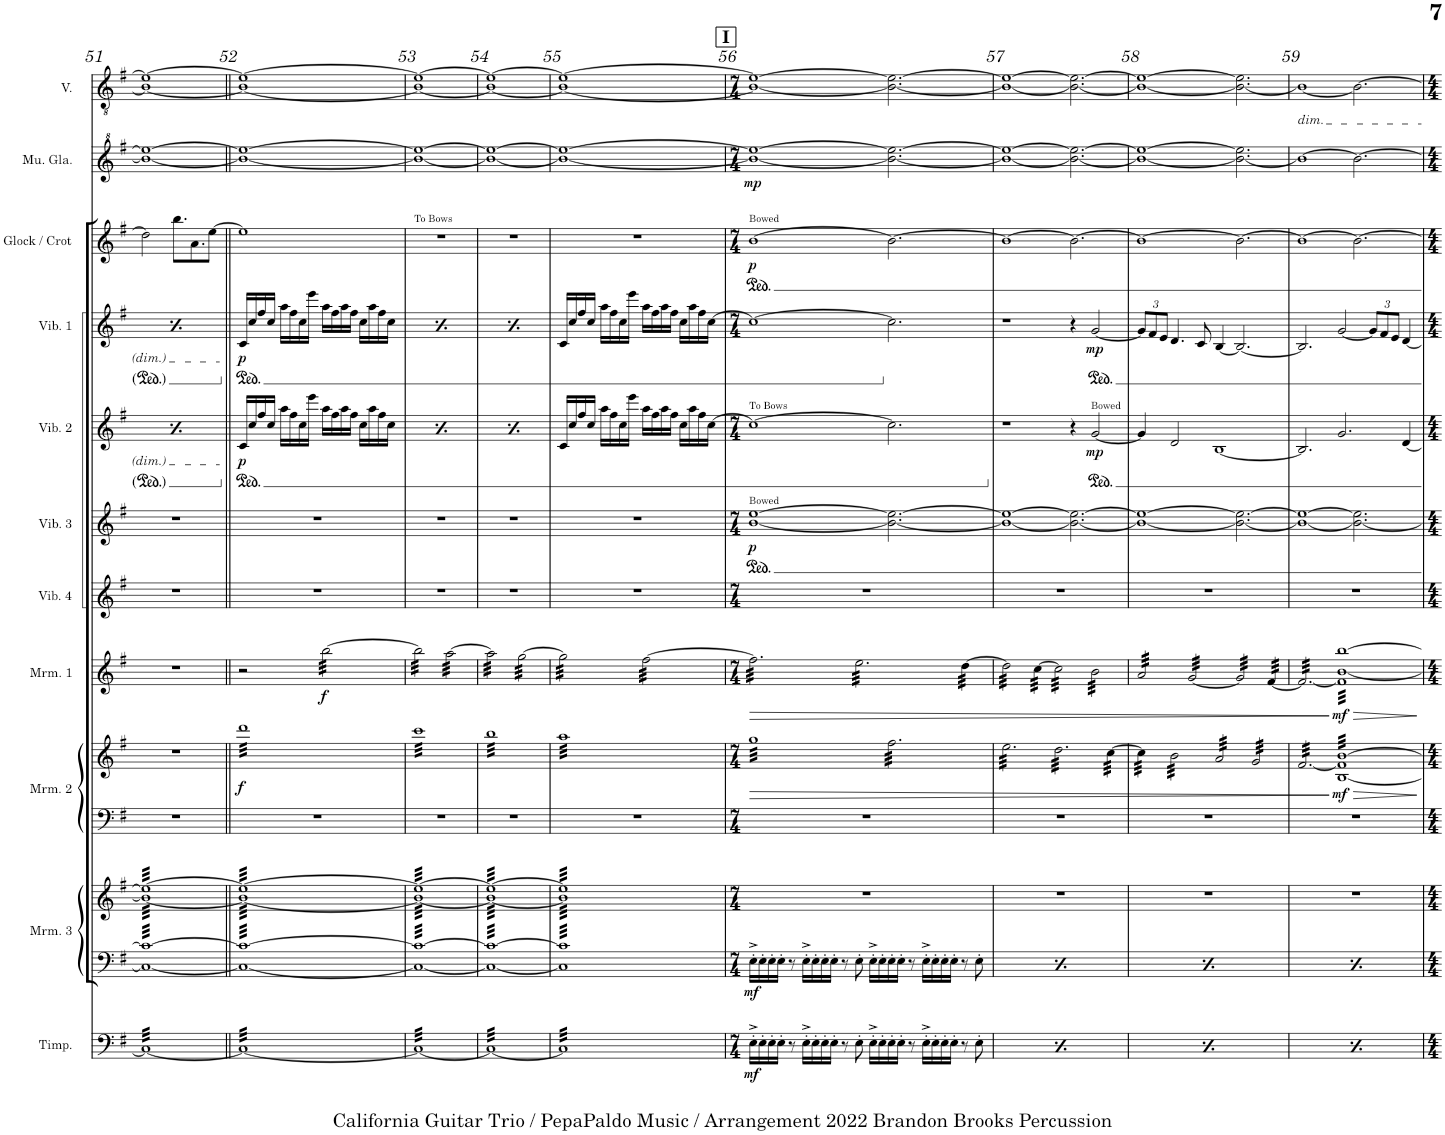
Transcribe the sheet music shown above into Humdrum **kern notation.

**kern	**dynam	**kern	**kern	**dynam	**kern	**kern	**dynam	**kern	**dynam	**kern	**kern	**dynam	**kern	**dynam	**kern	**dynam	**kern	**dynam	**kern	**dynam	**kern
*part11	*part11	*part10	*part10	*part10	*part9	*part9	*part9	*part8	*part8	*part7	*part6	*part6	*part5	*part5	*part4	*part4	*part3	*part3	*part2	*part2	*part1
*staff13	*staff13	*staff12	*staff11	*staff11/12	*staff10	*staff9	*staff9/10	*staff8	*staff8	*staff7	*staff6	*staff6	*staff5	*staff5	*staff4	*staff4	*staff3	*staff3	*staff2	*staff2	*staff1
*I"Timpani	*	*I"Marimba 3	*	*	*I"Marimba 2	*	*	*I"Marimba 1	*	*I"Vibraphone 4	*I"Vibraphone 3	*	*I"Vibraphone 2	*	*I"Vibraphone 1	*	*I"Glock / Crot	*	*I"Musical Glasses	*	*I"Voice
*I'Timp.	*	*I'Mrm. 3	*	*	*I'Mrm. 2	*	*	*I'Mrm. 1	*	*I'Vib. 4	*I'Vib. 3	*	*I'Vib. 2	*	*I'Vib. 1	*	*I'Glock / Crot	*	*I'Mu. Gla.	*	*I'V.
!!LO:PB:g=z
*clefF4	*	*clefF4	*clefG2	*	*clefF4	*clefG2	*	*clefG2	*	*clefG2	*clefG2	*	*clefG2	*	*clefG2	*	*clefG2	*	*clefG^2	*	*clefGv2
*	*	*	*	*	*	*	*	*	*	*	*	*	*	*	*	*	*Trd-14c-24	*	*	*	*
*k[f#]	*	*k[f#]	*k[f#]	*	*k[f#]	*k[f#]	*	*k[f#]	*	*k[f#]	*k[f#]	*	*k[f#]	*	*k[f#]	*	*k[f#]	*	*k[f#]	*	*k[f#]
*M4/4	*	*M4/4	*M4/4	*	*M4/4	*M4/4	*	*M4/4	*	*M4/4	*M4/4	*	*M4/4	*	*M4/4	*	*M4/4	*	*M4/4	*	*M4/4
=51	=51	=51	=51	=51	=51	=51	=51	=51	=51	=51	=51	=51	=51	=51	=51	=51	=51	=51	=51	=51	=51
*	*	*	*^	*	*	*	*	*	*	*	*	*	*	*	*	*	*	*	*	*	*^
!	!	!	!	!	!	!	!	!	!	!	!	!	!	!	!LO:DY:b	!	!LO:DY:b	!	!	!	!	!	!
*tremolo	*	*	*	*	*	*	*	*	*	*	*	*	*	*	*	*	*	*	*	*	*	*	*
*	*	*tremolo	*	*	*	*	*	*	*	*	*	*	*	*	*	*	*	*	*	*	*	*	*
*	*	*	*tremolo	*	*	*	*	*	*	*	*	*	*	*	*	*	*	*	*	*	*	*	*
32CLLL	.	32C 32cLLL	32eeLLL	32bLLL	.	1r	1r	.	1r	.	1r	1r	.	16c/LL	mf	16c/LL	mf	2dd\]	.	1bb_ 1eee_	.	1e_	1B_
32C	.	32C 32c	32ee	32b	.	.	.	.	.	.	.	.	.	.	.	.	.	.	.	.	.	.	.
!	!	!	!	!	!	!	!	!	!	!	!	!	!	!	!	!LO:TX:b:i:t=dim.	!	!	!	!	!	!	!
!	!	!	!	!	!	!	!	!	!	!	!	!	!	!LO:TX:b:i:t=dim.	!	!	!	!	!	!	!	!	!
32C	.	32C 32c	32ee	32b	.	.	.	.	.	.	.	.	.	16cc/	.	16g/	.	.	.	.	.	.	.
32C	.	32C 32c	32ee	32b	.	.	.	.	.	.	.	.	.	.	.	.	.	.	.	.	.	.	.
32C	.	32C 32c	32ee	32b	.	.	.	.	.	.	.	.	.	16ff#/	.	16ff#/	.	.	.	.	.	.	.
32C	.	32C 32c	32ee	32b	.	.	.	.	.	.	.	.	.	.	.	.	.	.	.	.	.	.	.
32C	.	32C 32c	32ee	32b	.	.	.	.	.	.	.	.	.	16cc/JJ	.	16g/JJ	.	.	.	.	.	.	.
32C	.	32C 32c	32ee	32b	.	.	.	.	.	.	.	.	.	.	.	.	.	.	.	.	.	.	.
32C	.	32C 32c	32ee	32b	.	.	.	.	.	.	.	.	.	16aa\LL	.	16ee\LL	.	.	.	.	.	.	.
32C	.	32C 32c	32ee	32b	.	.	.	.	.	.	.	.	.	.	.	.	.	.	.	.	.	.	.
32C	.	32C 32c	32ee	32b	.	.	.	.	.	.	.	.	.	16ff#\	.	16ff#\	.	.	.	.	.	.	.
32C	.	32C 32c	32ee	32b	.	.	.	.	.	.	.	.	.	.	.	.	.	.	.	.	.	.	.
32C	.	32C 32c	32ee	32b	.	.	.	.	.	.	.	.	.	16cc\	.	16g\	.	.	.	.	.	.	.
32C	.	32C 32c	32ee	32b	.	.	.	.	.	.	.	.	.	.	.	.	.	.	.	.	.	.	.
32C	.	32C 32c	32ee	32b	.	.	.	.	.	.	.	.	.	16eee\JJ	.	16gg\JJ	.	.	.	.	.	.	.
32C	.	32C 32c	32ee	32b	.	.	.	.	.	.	.	.	.	.	.	.	.	.	.	.	.	.	.
32C	.	32C 32c	32ee	32b	.	.	.	.	.	.	.	.	.	16aa\LL	.	16ee\LL	.	8.bb\L	.	.	.	.	.
32C	.	32C 32c	32ee	32b	.	.	.	.	.	.	.	.	.	.	.	.	.	.	.	.	.	.	.
32C	.	32C 32c	32ee	32b	.	.	.	.	.	.	.	.	.	16ff#\	.	16ff#\	.	.	.	.	.	.	.
32C	.	32C 32c	32ee	32b	.	.	.	.	.	.	.	.	.	.	.	.	.	.	.	.	.	.	.
32C	.	32C 32c	32ee	32b	.	.	.	.	.	.	.	.	.	16aa\	.	16gg\	.	.	.	.	.	.	.
32C	.	32C 32c	32ee	32b	.	.	.	.	.	.	.	.	.	.	.	.	.	.	.	.	.	.	.
32C	.	32C 32c	32ee	32b	.	.	.	.	.	.	.	.	.	16ff#\JJ	.	16ee\JJ	.	8.a\	.	.	.	.	.
32C	.	32C 32c	32ee	32b	.	.	.	.	.	.	.	.	.	.	.	.	.	.	.	.	.	.	.
32C	.	32C 32c	32ee	32b	.	.	.	.	.	.	.	.	.	16cc\LL	.	16ff#\LL	.	.	.	.	.	.	.
32C	.	32C 32c	32ee	32b	.	.	.	.	.	.	.	.	.	.	.	.	.	.	.	.	.	.	.
32C	.	32C 32c	32ee	32b	.	.	.	.	.	.	.	.	.	16aa\	.	16ee\	.	.	.	.	.	.	.
32C	.	32C 32c	32ee	32b	.	.	.	.	.	.	.	.	.	.	.	.	.	.	.	.	.	.	.
32C	.	32C 32c	32ee	32b	.	.	.	.	.	.	.	.	.	16ff#\	.	16ff#\	.	[8ee\J	.	.	.	.	.
32C	.	32C 32c	32ee	32b	.	.	.	.	.	.	.	.	.	.	.	.	.	.	.	.	.	.	.
32C	.	32C 32c	32ee	32b	.	.	.	.	.	.	.	.	.	16cc\JJ	.	16g\JJ	.	.	.	.	.	.	.
32CJJJ	.	32C 32cJJJ	32eeJJJ	32bJJJ	.	.	.	.	.	.	.	.	.	.	.	.	.	.	.	.	.	.	.
=52||	=52||	=52||	=52||	=52||	=52||	=52||	=52||	=52||	=52||	=52||	=52||	=52||	=52||	=52||	=52||	=52||	=52||	=52||	=52||	=52||	=52||	=52||	=52||
!	!	!	!	!	!	!	!	!LO:DY:b	!	!	!	!	!	!	!LO:DY:b	!	!LO:DY:b	!	!	!	!	!	!
*	*	*	*	*	*	*	*tremolo	*	*	*	*	*	*	*	*	*	*	*	*	*	*	*	*
32CLLL	.	32C 32cLLL	32eeLLL	32bLLL	.	1r	32dddLLL	f	2r	.	1r	1r	.	16c/LL	p	16c/LL	p	1ee]	.	1bb_ 1eee_	.	1e_	1B_
32C	.	32C 32c	32ee	32b	.	.	32ddd	.	.	.	.	.	.	.	.	.	.	.	.	.	.	.	.
32C	.	32C 32c	32ee	32b	.	.	32ddd	.	.	.	.	.	.	16cc/	.	16cc/	.	.	.	.	.	.	.
32C	.	32C 32c	32ee	32b	.	.	32ddd	.	.	.	.	.	.	.	.	.	.	.	.	.	.	.	.
32C	.	32C 32c	32ee	32b	.	.	32ddd	.	.	.	.	.	.	16ff#/	.	16ff#/	.	.	.	.	.	.	.
32C	.	32C 32c	32ee	32b	.	.	32ddd	.	.	.	.	.	.	.	.	.	.	.	.	.	.	.	.
32C	.	32C 32c	32ee	32b	.	.	32ddd	.	.	.	.	.	.	16cc/JJ	.	16cc/JJ	.	.	.	.	.	.	.
32C	.	32C 32c	32ee	32b	.	.	32ddd	.	.	.	.	.	.	.	.	.	.	.	.	.	.	.	.
32C	.	32C 32c	32ee	32b	.	.	32ddd	.	.	.	.	.	.	16aa\LL	.	16aa\LL	.	.	.	.	.	.	.
32C	.	32C 32c	32ee	32b	.	.	32ddd	.	.	.	.	.	.	.	.	.	.	.	.	.	.	.	.
32C	.	32C 32c	32ee	32b	.	.	32ddd	.	.	.	.	.	.	16ff#\	.	16ff#\	.	.	.	.	.	.	.
32C	.	32C 32c	32ee	32b	.	.	32ddd	.	.	.	.	.	.	.	.	.	.	.	.	.	.	.	.
32C	.	32C 32c	32ee	32b	.	.	32ddd	.	.	.	.	.	.	16cc\	.	16cc\	.	.	.	.	.	.	.
32C	.	32C 32c	32ee	32b	.	.	32ddd	.	.	.	.	.	.	.	.	.	.	.	.	.	.	.	.
32C	.	32C 32c	32ee	32b	.	.	32ddd	.	.	.	.	.	.	16eee\JJ	.	16eee\JJ	.	.	.	.	.	.	.
32C	.	32C 32c	32ee	32b	.	.	32ddd	.	.	.	.	.	.	.	.	.	.	.	.	.	.	.	.
!	!	!	!	!	!	!	!	!	!	!LO:DY:b	!	!	!	!	!	!	!	!	!	!	!	!	!
*	*	*	*	*	*	*	*	*	*tremolo	*	*	*	*	*	*	*	*	*	*	*	*	*	*
32C	.	32C 32c	32ee	32b	.	.	32ddd	.	[32bb\LLL	f	.	.	.	16aa\LL	.	16aa\LL	.	.	.	.	.	.	.
32C	.	32C 32c	32ee	32b	.	.	32ddd	.	32bb\	.	.	.	.	.	.	.	.	.	.	.	.	.	.
32C	.	32C 32c	32ee	32b	.	.	32ddd	.	32bb\	.	.	.	.	16ff#\	.	16ff#\	.	.	.	.	.	.	.
32C	.	32C 32c	32ee	32b	.	.	32ddd	.	32bb\	.	.	.	.	.	.	.	.	.	.	.	.	.	.
32C	.	32C 32c	32ee	32b	.	.	32ddd	.	32bb\	.	.	.	.	16aa\	.	16aa\	.	.	.	.	.	.	.
32C	.	32C 32c	32ee	32b	.	.	32ddd	.	32bb\	.	.	.	.	.	.	.	.	.	.	.	.	.	.
32C	.	32C 32c	32ee	32b	.	.	32ddd	.	32bb\	.	.	.	.	16ff#\JJ	.	16ff#\JJ	.	.	.	.	.	.	.
32C	.	32C 32c	32ee	32b	.	.	32ddd	.	32bb\	.	.	.	.	.	.	.	.	.	.	.	.	.	.
32C	.	32C 32c	32ee	32b	.	.	32ddd	.	32bb\	.	.	.	.	16cc\LL	.	16cc\LL	.	.	.	.	.	.	.
32C	.	32C 32c	32ee	32b	.	.	32ddd	.	32bb\	.	.	.	.	.	.	.	.	.	.	.	.	.	.
32C	.	32C 32c	32ee	32b	.	.	32ddd	.	32bb\	.	.	.	.	16aa\	.	16aa\	.	.	.	.	.	.	.
32C	.	32C 32c	32ee	32b	.	.	32ddd	.	32bb\	.	.	.	.	.	.	.	.	.	.	.	.	.	.
32C	.	32C 32c	32ee	32b	.	.	32ddd	.	32bb\	.	.	.	.	16ff#\	.	16ff#\	.	.	.	.	.	.	.
32C	.	32C 32c	32ee	32b	.	.	32ddd	.	32bb\	.	.	.	.	.	.	.	.	.	.	.	.	.	.
32C	.	32C 32c	32ee	32b	.	.	32ddd	.	32bb\	.	.	.	.	16cc\JJ	.	16cc\JJ	.	.	.	.	.	.	.
32CJJJ	.	32C 32cJJJ	32eeJJJ	32bJJJ	.	.	32dddJJJ	.	32bb\JJJ	.	.	.	.	.	.	.	.	.	.	.	.	.	.
=53	=53	=53	=53	=53	=53	=53	=53	=53	=53	=53	=53	=53	=53	=53	=53	=53	=53	=53	=53	=53	=53	=53	=53
!	!	!	!	!	!	!	!	!	!	!	!	!	!	!	!	!	!	!LO:TX:a:t=To Bows	!	!	!	!	!
!	!	!	!	!	!	!	!	!	!	!	!	!	!	!	!LO:DY:b	!	!LO:DY:b	!	!	!	!	!	!
32CLLL	.	32C 32cLLL	32eeLLL	32bLLL	.	1r	32cccLLL	.	32bb\]LLL	.	1r	1r	.	16c/LL	p	16c/LL	p	1r	.	1bb_ 1eee_	.	1e_	1B_
32C	.	32C 32c	32ee	32b	.	.	32ccc	.	32bb\	.	.	.	.	.	.	.	.	.	.	.	.	.	.
32C	.	32C 32c	32ee	32b	.	.	32ccc	.	32bb\	.	.	.	.	16cc/	.	16cc/	.	.	.	.	.	.	.
32C	.	32C 32c	32ee	32b	.	.	32ccc	.	32bb\	.	.	.	.	.	.	.	.	.	.	.	.	.	.
32C	.	32C 32c	32ee	32b	.	.	32ccc	.	32bb\	.	.	.	.	16ff#/	.	16ff#/	.	.	.	.	.	.	.
32C	.	32C 32c	32ee	32b	.	.	32ccc	.	32bb\	.	.	.	.	.	.	.	.	.	.	.	.	.	.
32C	.	32C 32c	32ee	32b	.	.	32ccc	.	32bb\	.	.	.	.	16cc/JJ	.	16cc/JJ	.	.	.	.	.	.	.
32C	.	32C 32c	32ee	32b	.	.	32ccc	.	32bb\	.	.	.	.	.	.	.	.	.	.	.	.	.	.
32C	.	32C 32c	32ee	32b	.	.	32ccc	.	32bb\	.	.	.	.	16aa\LL	.	16aa\LL	.	.	.	.	.	.	.
32C	.	32C 32c	32ee	32b	.	.	32ccc	.	32bb\	.	.	.	.	.	.	.	.	.	.	.	.	.	.
32C	.	32C 32c	32ee	32b	.	.	32ccc	.	32bb\	.	.	.	.	16ff#\	.	16ff#\	.	.	.	.	.	.	.
32C	.	32C 32c	32ee	32b	.	.	32ccc	.	32bb\	.	.	.	.	.	.	.	.	.	.	.	.	.	.
32C	.	32C 32c	32ee	32b	.	.	32ccc	.	32bb\	.	.	.	.	16cc\	.	16cc\	.	.	.	.	.	.	.
32C	.	32C 32c	32ee	32b	.	.	32ccc	.	32bb\	.	.	.	.	.	.	.	.	.	.	.	.	.	.
32C	.	32C 32c	32ee	32b	.	.	32ccc	.	32bb\	.	.	.	.	16eee\JJ	.	16eee\JJ	.	.	.	.	.	.	.
32C	.	32C 32c	32ee	32b	.	.	32ccc	.	32bb\JJJ	.	.	.	.	.	.	.	.	.	.	.	.	.	.
32C	.	32C 32c	32ee	32b	.	.	32ccc	.	[32aa\LLL	.	.	.	.	16aa\LL	.	16aa\LL	.	.	.	.	.	.	.
32C	.	32C 32c	32ee	32b	.	.	32ccc	.	32aa\	.	.	.	.	.	.	.	.	.	.	.	.	.	.
32C	.	32C 32c	32ee	32b	.	.	32ccc	.	32aa\	.	.	.	.	16ff#\	.	16ff#\	.	.	.	.	.	.	.
32C	.	32C 32c	32ee	32b	.	.	32ccc	.	32aa\	.	.	.	.	.	.	.	.	.	.	.	.	.	.
32C	.	32C 32c	32ee	32b	.	.	32ccc	.	32aa\	.	.	.	.	16aa\	.	16aa\	.	.	.	.	.	.	.
32C	.	32C 32c	32ee	32b	.	.	32ccc	.	32aa\	.	.	.	.	.	.	.	.	.	.	.	.	.	.
32C	.	32C 32c	32ee	32b	.	.	32ccc	.	32aa\	.	.	.	.	16ff#\JJ	.	16ff#\JJ	.	.	.	.	.	.	.
32C	.	32C 32c	32ee	32b	.	.	32ccc	.	32aa\	.	.	.	.	.	.	.	.	.	.	.	.	.	.
32C	.	32C 32c	32ee	32b	.	.	32ccc	.	32aa\	.	.	.	.	16cc\LL	.	16cc\LL	.	.	.	.	.	.	.
32C	.	32C 32c	32ee	32b	.	.	32ccc	.	32aa\	.	.	.	.	.	.	.	.	.	.	.	.	.	.
32C	.	32C 32c	32ee	32b	.	.	32ccc	.	32aa\	.	.	.	.	16aa\	.	16aa\	.	.	.	.	.	.	.
32C	.	32C 32c	32ee	32b	.	.	32ccc	.	32aa\	.	.	.	.	.	.	.	.	.	.	.	.	.	.
32C	.	32C 32c	32ee	32b	.	.	32ccc	.	32aa\	.	.	.	.	16ff#\	.	16ff#\	.	.	.	.	.	.	.
32C	.	32C 32c	32ee	32b	.	.	32ccc	.	32aa\	.	.	.	.	.	.	.	.	.	.	.	.	.	.
32C	.	32C 32c	32ee	32b	.	.	32ccc	.	32aa\	.	.	.	.	16cc\JJ	.	16cc\JJ	.	.	.	.	.	.	.
32CJJJ	.	32C 32cJJJ	32eeJJJ	32bJJJ	.	.	32cccJJJ	.	32aa\JJJ	.	.	.	.	.	.	.	.	.	.	.	.	.	.
=54	=54	=54	=54	=54	=54	=54	=54	=54	=54	=54	=54	=54	=54	=54	=54	=54	=54	=54	=54	=54	=54	=54	=54
!	!	!	!	!	!	!	!	!	!	!	!	!	!	!	!LO:DY:b	!	!LO:DY:b	!	!	!	!	!	!
32CLLL	.	32C 32cLLL	32eeLLL	32bLLL	.	1r	32bbLLL	.	32aa\]LLL	.	1r	1r	.	16c/LL	p	16c/LL	p	1r	.	1bb_ 1eee_	.	1e_	1B_
32C	.	32C 32c	32ee	32b	.	.	32bb	.	32aa\	.	.	.	.	.	.	.	.	.	.	.	.	.	.
32C	.	32C 32c	32ee	32b	.	.	32bb	.	32aa\	.	.	.	.	16cc/	.	16cc/	.	.	.	.	.	.	.
32C	.	32C 32c	32ee	32b	.	.	32bb	.	32aa\	.	.	.	.	.	.	.	.	.	.	.	.	.	.
32C	.	32C 32c	32ee	32b	.	.	32bb	.	32aa\	.	.	.	.	16ff#/	.	16ff#/	.	.	.	.	.	.	.
32C	.	32C 32c	32ee	32b	.	.	32bb	.	32aa\	.	.	.	.	.	.	.	.	.	.	.	.	.	.
32C	.	32C 32c	32ee	32b	.	.	32bb	.	32aa\	.	.	.	.	16cc/JJ	.	16cc/JJ	.	.	.	.	.	.	.
32C	.	32C 32c	32ee	32b	.	.	32bb	.	32aa\	.	.	.	.	.	.	.	.	.	.	.	.	.	.
32C	.	32C 32c	32ee	32b	.	.	32bb	.	32aa\	.	.	.	.	16aa\LL	.	16aa\LL	.	.	.	.	.	.	.
32C	.	32C 32c	32ee	32b	.	.	32bb	.	32aa\	.	.	.	.	.	.	.	.	.	.	.	.	.	.
32C	.	32C 32c	32ee	32b	.	.	32bb	.	32aa\	.	.	.	.	16ff#\	.	16ff#\	.	.	.	.	.	.	.
32C	.	32C 32c	32ee	32b	.	.	32bb	.	32aa\	.	.	.	.	.	.	.	.	.	.	.	.	.	.
32C	.	32C 32c	32ee	32b	.	.	32bb	.	32aa\	.	.	.	.	16cc\	.	16cc\	.	.	.	.	.	.	.
32C	.	32C 32c	32ee	32b	.	.	32bb	.	32aa\	.	.	.	.	.	.	.	.	.	.	.	.	.	.
32C	.	32C 32c	32ee	32b	.	.	32bb	.	32aa\	.	.	.	.	16eee\JJ	.	16eee\JJ	.	.	.	.	.	.	.
32C	.	32C 32c	32ee	32b	.	.	32bb	.	32aa\JJJ	.	.	.	.	.	.	.	.	.	.	.	.	.	.
32C	.	32C 32c	32ee	32b	.	.	32bb	.	[32gg\LLL	.	.	.	.	16aa\LL	.	16aa\LL	.	.	.	.	.	.	.
32C	.	32C 32c	32ee	32b	.	.	32bb	.	32gg\	.	.	.	.	.	.	.	.	.	.	.	.	.	.
32C	.	32C 32c	32ee	32b	.	.	32bb	.	32gg\	.	.	.	.	16ff#\	.	16ff#\	.	.	.	.	.	.	.
32C	.	32C 32c	32ee	32b	.	.	32bb	.	32gg\	.	.	.	.	.	.	.	.	.	.	.	.	.	.
32C	.	32C 32c	32ee	32b	.	.	32bb	.	32gg\	.	.	.	.	16aa\	.	16aa\	.	.	.	.	.	.	.
32C	.	32C 32c	32ee	32b	.	.	32bb	.	32gg\	.	.	.	.	.	.	.	.	.	.	.	.	.	.
32C	.	32C 32c	32ee	32b	.	.	32bb	.	32gg\	.	.	.	.	16ff#\JJ	.	16ff#\JJ	.	.	.	.	.	.	.
32C	.	32C 32c	32ee	32b	.	.	32bb	.	32gg\	.	.	.	.	.	.	.	.	.	.	.	.	.	.
32C	.	32C 32c	32ee	32b	.	.	32bb	.	32gg\	.	.	.	.	16cc\LL	.	16cc\LL	.	.	.	.	.	.	.
32C	.	32C 32c	32ee	32b	.	.	32bb	.	32gg\	.	.	.	.	.	.	.	.	.	.	.	.	.	.
32C	.	32C 32c	32ee	32b	.	.	32bb	.	32gg\	.	.	.	.	16aa\	.	16aa\	.	.	.	.	.	.	.
32C	.	32C 32c	32ee	32b	.	.	32bb	.	32gg\	.	.	.	.	.	.	.	.	.	.	.	.	.	.
32C	.	32C 32c	32ee	32b	.	.	32bb	.	32gg\	.	.	.	.	16ff#\	.	16ff#\	.	.	.	.	.	.	.
32C	.	32C 32c	32ee	32b	.	.	32bb	.	32gg\	.	.	.	.	.	.	.	.	.	.	.	.	.	.
32C	.	32C 32c	32ee	32b	.	.	32bb	.	32gg\	.	.	.	.	16cc\JJ	.	16cc\JJ	.	.	.	.	.	.	.
32CJJJ	.	32C 32cJJJ	32eeJJJ	32bJJJ	.	.	32bbJJJ	.	32gg\JJJ	.	.	.	.	.	.	.	.	.	.	.	.	.	.
=55	=55	=55	=55	=55	=55	=55	=55	=55	=55	=55	=55	=55	=55	=55	=55	=55	=55	=55	=55	=55	=55	=55	=55
32C]LLL	.	32C] 32c]LLL	32ee]LLL	32b]LLL	.	1r	32aaLLL	.	32gg\]LLL	.	1r	1r	.	16c/LL	.	16c/LL	.	1r	.	1bb_ 1eee_	.	1e_	1B_
32C	.	32C 32c	32ee	32b	.	.	32aa	.	32gg\	.	.	.	.	.	.	.	.	.	.	.	.	.	.
32C	.	32C 32c	32ee	32b	.	.	32aa	.	32gg\	.	.	.	.	16cc/	.	16cc/	.	.	.	.	.	.	.
32C	.	32C 32c	32ee	32b	.	.	32aa	.	32gg\	.	.	.	.	.	.	.	.	.	.	.	.	.	.
32C	.	32C 32c	32ee	32b	.	.	32aa	.	32gg\	.	.	.	.	16ff#/	.	16ff#/	.	.	.	.	.	.	.
32C	.	32C 32c	32ee	32b	.	.	32aa	.	32gg\	.	.	.	.	.	.	.	.	.	.	.	.	.	.
32C	.	32C 32c	32ee	32b	.	.	32aa	.	32gg\	.	.	.	.	16cc/JJ	.	16cc/JJ	.	.	.	.	.	.	.
32C	.	32C 32c	32ee	32b	.	.	32aa	.	32gg\	.	.	.	.	.	.	.	.	.	.	.	.	.	.
32C	.	32C 32c	32ee	32b	.	.	32aa	.	32gg\	.	.	.	.	16aa\LL	.	16aa\LL	.	.	.	.	.	.	.
32C	.	32C 32c	32ee	32b	.	.	32aa	.	32gg\	.	.	.	.	.	.	.	.	.	.	.	.	.	.
32C	.	32C 32c	32ee	32b	.	.	32aa	.	32gg\	.	.	.	.	16ff#\	.	16ff#\	.	.	.	.	.	.	.
32C	.	32C 32c	32ee	32b	.	.	32aa	.	32gg\	.	.	.	.	.	.	.	.	.	.	.	.	.	.
32C	.	32C 32c	32ee	32b	.	.	32aa	.	32gg\	.	.	.	.	16cc\	.	16cc\	.	.	.	.	.	.	.
32C	.	32C 32c	32ee	32b	.	.	32aa	.	32gg\	.	.	.	.	.	.	.	.	.	.	.	.	.	.
32C	.	32C 32c	32ee	32b	.	.	32aa	.	32gg\	.	.	.	.	16eee\JJ	.	16eee\JJ	.	.	.	.	.	.	.
32C	.	32C 32c	32ee	32b	.	.	32aa	.	32gg\JJJ	.	.	.	.	.	.	.	.	.	.	.	.	.	.
32C	.	32C 32c	32ee	32b	.	.	32aa	.	[32ff#\LLL	.	.	.	.	16aa\LL	.	16aa\LL	.	.	.	.	.	.	.
32C	.	32C 32c	32ee	32b	.	.	32aa	.	32ff#\	.	.	.	.	.	.	.	.	.	.	.	.	.	.
32C	.	32C 32c	32ee	32b	.	.	32aa	.	32ff#\	.	.	.	.	16ff#\	.	16ff#\	.	.	.	.	.	.	.
32C	.	32C 32c	32ee	32b	.	.	32aa	.	32ff#\	.	.	.	.	.	.	.	.	.	.	.	.	.	.
32C	.	32C 32c	32ee	32b	.	.	32aa	.	32ff#\	.	.	.	.	16aa\	.	16aa\	.	.	.	.	.	.	.
32C	.	32C 32c	32ee	32b	.	.	32aa	.	32ff#\	.	.	.	.	.	.	.	.	.	.	.	.	.	.
32C	.	32C 32c	32ee	32b	.	.	32aa	.	32ff#\	.	.	.	.	16ff#\JJ	.	16ff#\JJ	.	.	.	.	.	.	.
32C	.	32C 32c	32ee	32b	.	.	32aa	.	32ff#\	.	.	.	.	.	.	.	.	.	.	.	.	.	.
32C	.	32C 32c	32ee	32b	.	.	32aa	.	32ff#\	.	.	.	.	16cc\LL	.	16cc\LL	.	.	.	.	.	.	.
32C	.	32C 32c	32ee	32b	.	.	32aa	.	32ff#\	.	.	.	.	.	.	.	.	.	.	.	.	.	.
32C	.	32C 32c	32ee	32b	.	.	32aa	.	32ff#\	.	.	.	.	16aa\	.	16aa\	.	.	.	.	.	.	.
32C	.	32C 32c	32ee	32b	.	.	32aa	.	32ff#\	.	.	.	.	.	.	.	.	.	.	.	.	.	.
32C	.	32C 32c	32ee	32b	.	.	32aa	.	32ff#\	.	.	.	.	16ff#\	.	16ff#\	.	.	.	.	.	.	.
32C	.	32C 32c	32ee	32b	.	.	32aa	.	32ff#\	.	.	.	.	.	.	.	.	.	.	.	.	.	.
32C	.	32C 32c	32ee	32b	.	.	32aa	.	32ff#\	.	.	.	.	[16cc\JJ	.	[16cc\JJ	.	.	.	.	.	.	.
32CJJJ	.	32C 32cJJJ	32eeJJJ	32bJJJ	.	.	32aaJJJ	.	32ff#\JJJ	.	.	.	.	.	.	.	.	.	.	.	.	.	.
*	*	*	*Xtremolo	*	*	*	*	*	*	*	*	*	*	*	*	*	*	*	*	*	*	*	*
*	*	*Xtremolo	*	*	*	*	*	*	*	*	*	*	*	*	*	*	*	*	*	*	*	*	*
*Xtremolo	*	*	*	*	*	*	*	*	*	*	*	*	*	*	*	*	*	*	*	*	*	*	*
*	*	*	*v	*v	*	*	*	*	*	*	*	*	*	*	*	*	*	*	*	*	*	*	*
!!LO:REH:place=s1:a:B:cj:fs=14:t=I	!!
=56	=56	=56	=56	=56	=56	=56	=56	=56	=56	=56	=56	=56	=56	=56	=56	=56	=56	=56	=56	=56	=56	=56
*M7/4	*	*M7/4	*M7/4	*	*M7/4	*M7/4	*	*M7/4	*	*M7/4	*M7/4	*	*M7/4	*	*M7/4	*	*M7/4	*	*M7/4	*	*M7/4	*
!	!	!	!	!	!	!	!	!	!	!	!	!	!	!	!	!	!LO:TX:a:t=Bowed	!	!	!	!	!
!	!	!	!	!	!	!	!	!	!	!	!	!	!LO:TX:a:t=To Bows	!	!	!	!	!	!	!	!	!
!	!	!	!	!	!	!	!	!	!	!	!LO:TX:a:t=Bowed	!	!	!	!	!	!	!	!	!	!	!
!	!LO:DY:b	!	!	!LO:DY:b=2	!	!	!LO:HP:b	!	!LO:HP:b	!	!	!LO:DY:b	!	!	!	!	!	!LO:DY:b	!	!LO:DY:b	!	!
16E'^\LL	mf	16E'^\LL	1..r	mf	1..r	32ggLLL	>	32ff#\]LLL	>	1..r	[1b [1ee	p	1cc_	.	1cc_	.	[1b	p	1bb_ 1eee_	mp	1e_	1B_
.	.	.	.	.	.	32gg	.	32ff#\	.	.	.	.	.	.	.	.	.	.	.	.	.	.
16E'\	.	16E'\	.	.	.	32gg	.	32ff#\	.	.	.	.	.	.	.	.	.	.	.	.	.	.
.	.	.	.	.	.	32gg	.	32ff#\	.	.	.	.	.	.	.	.	.	.	.	.	.	.
16E'\	.	16E'\	.	.	.	32gg	.	32ff#\	.	.	.	.	.	.	.	.	.	.	.	.	.	.
.	.	.	.	.	.	32gg	.	32ff#\	.	.	.	.	.	.	.	.	.	.	.	.	.	.
16E'\JJ	.	16E'\JJ	.	.	.	32gg	.	32ff#\	.	.	.	.	.	.	.	.	.	.	.	.	.	.
.	.	.	.	.	.	32gg	.	32ff#\	.	.	.	.	.	.	.	.	.	.	.	.	.	.
8r	.	8r	.	.	.	32gg	.	32ff#\	.	.	.	.	.	.	.	.	.	.	.	.	.	.
.	.	.	.	.	.	32gg	.	32ff#\	.	.	.	.	.	.	.	.	.	.	.	.	.	.
.	.	.	.	.	.	32gg	.	32ff#\	.	.	.	.	.	.	.	.	.	.	.	.	.	.
.	.	.	.	.	.	32gg	.	32ff#\	.	.	.	.	.	.	.	.	.	.	.	.	.	.
16E'^\LL	.	16E'^\LL	.	.	.	32gg	.	32ff#\	.	.	.	.	.	.	.	.	.	.	.	.	.	.
.	.	.	.	.	.	32gg	.	32ff#\	.	.	.	.	.	.	.	.	.	.	.	.	.	.
16E'\	.	16E'\	.	.	.	32gg	.	32ff#\	.	.	.	.	.	.	.	.	.	.	.	.	.	.
.	.	.	.	.	.	32gg	.	32ff#\	.	.	.	.	.	.	.	.	.	.	.	.	.	.
16E'\	.	16E'\	.	.	.	32gg	.	32ff#\	.	.	.	.	.	.	.	.	.	.	.	.	.	.
.	.	.	.	.	.	32gg	.	32ff#\	.	.	.	.	.	.	.	.	.	.	.	.	.	.
16E'\JJ	.	16E'\JJ	.	.	.	32gg	.	32ff#\	.	.	.	.	.	.	.	.	.	.	.	.	.	.
.	.	.	.	.	.	32gg	.	32ff#\	.	.	.	.	.	.	.	.	.	.	.	.	.	.
8r	.	8r	.	.	.	32gg	.	32ff#\	.	.	.	.	.	.	.	.	.	.	.	.	.	.
.	.	.	.	.	.	32gg	.	32ff#\	.	.	.	.	.	.	.	.	.	.	.	.	.	.
.	.	.	.	.	.	32gg	.	32ff#\	.	.	.	.	.	.	.	.	.	.	.	.	.	.
.	.	.	.	.	.	32gg	.	32ff#\JJJ	.	.	.	.	.	.	.	.	.	.	.	.	.	.
8E'\	.	8E'\	.	.	.	32gg	.	32ee\LLL	.	.	.	.	.	.	.	.	.	.	.	.	.	.
.	.	.	.	.	.	32gg	.	32ee\	.	.	.	.	.	.	.	.	.	.	.	.	.	.
.	.	.	.	.	.	32gg	.	32ee\	.	.	.	.	.	.	.	.	.	.	.	.	.	.
.	.	.	.	.	.	32gg	.	32ee\	.	.	.	.	.	.	.	.	.	.	.	.	.	.
16E'^\LL	.	16E'^\LL	.	.	.	32gg	.	32ee\	.	.	.	.	.	.	.	.	.	.	.	.	.	.
.	.	.	.	.	.	32gg	.	32ee\	.	.	.	.	.	.	.	.	.	.	.	.	.	.
16E'\	.	16E'\	.	.	.	32gg	.	32ee\	.	.	.	.	.	.	.	.	.	.	.	.	.	.
.	.	.	.	.	.	32ggJJJ	.	32ee\	.	.	.	.	.	.	.	.	.	.	.	.	.	.
16E'\	.	16E'\	.	.	.	32ff#\LLL	.	32ee\	.	.	2.b\_ 2.ee\_	.	2.cc\]	.	2.cc\]	.	2.b\_	.	2.bb\_ 2.eee\_	.	2.B\_ 2.e\_	2.ryy
.	.	.	.	.	.	32ff#\	.	32ee\	.	.	.	.	.	.	.	.	.	.	.	.	.	.
16E'\JJ	.	16E'\JJ	.	.	.	32ff#\	.	32ee\	.	.	.	.	.	.	.	.	.	.	.	.	.	.
.	.	.	.	.	.	32ff#\	.	32ee\	.	.	.	.	.	.	.	.	.	.	.	.	.	.
8r	.	8r	.	.	.	32ff#\	.	32ee\	.	.	.	.	.	.	.	.	.	.	.	.	.	.
.	.	.	.	.	.	32ff#\	.	32ee\	.	.	.	.	.	.	.	.	.	.	.	.	.	.
.	.	.	.	.	.	32ff#\	.	32ee\	.	.	.	.	.	.	.	.	.	.	.	.	.	.
.	.	.	.	.	.	32ff#\	.	32ee\	.	.	.	.	.	.	.	.	.	.	.	.	.	.
16E'^\LL	.	16E'^\LL	.	.	.	32ff#\	.	32ee\	.	.	.	.	.	.	.	.	.	.	.	.	.	.
.	.	.	.	.	.	32ff#\	.	32ee\	.	.	.	.	.	.	.	.	.	.	.	.	.	.
16E'\	.	16E'\	.	.	.	32ff#\	.	32ee\	.	.	.	.	.	.	.	.	.	.	.	.	.	.
.	.	.	.	.	.	32ff#\	.	32ee\	.	.	.	.	.	.	.	.	.	.	.	.	.	.
16E'\	.	16E'\	.	.	.	32ff#\	.	32ee\	.	.	.	.	.	.	.	.	.	.	.	.	.	.
.	.	.	.	.	.	32ff#\	.	32ee\	.	.	.	.	.	.	.	.	.	.	.	.	.	.
16E'\JJ	.	16E'\JJ	.	.	.	32ff#\	.	32ee\	.	.	.	.	.	.	.	.	.	.	.	.	.	.
.	.	.	.	.	.	32ff#\	.	32ee\JJJ	.	.	.	.	.	.	.	.	.	.	.	.	.	.
8r	.	8r	.	.	.	32ff#\	.	[32dd\LLL	.	.	.	.	.	.	.	.	.	.	.	.	.	.
.	.	.	.	.	.	32ff#\	.	32dd\	.	.	.	.	.	.	.	.	.	.	.	.	.	.
.	.	.	.	.	.	32ff#\	.	32dd\	.	.	.	.	.	.	.	.	.	.	.	.	.	.
.	.	.	.	.	.	32ff#\	.	32dd\	.	.	.	.	.	.	.	.	.	.	.	.	.	.
8E'\	.	8E'\	.	.	.	32ff#\	.	32dd\	.	.	.	.	.	.	.	.	.	.	.	.	.	.
.	.	.	.	.	.	32ff#\	.	32dd\	.	.	.	.	.	.	.	.	.	.	.	.	.	.
.	.	.	.	.	.	32ff#\	.	32dd\	.	.	.	.	.	.	.	.	.	.	.	.	.	.
.	.	.	.	.	.	32ff#\JJJ	.	32dd\JJJ	.	.	.	.	.	.	.	.	.	.	.	.	.	.
=57	=57	=57	=57	=57	=57	=57	=57	=57	=57	=57	=57	=57	=57	=57	=57	=57	=57	=57	=57	=57	=57	=57
!	!LO:DY:b	!	!	!LO:DY:b=2	!	!	!	!	!	!	!	!	!	!	!	!	!	!	!	!	!	!
16E'^\LL	mf	16E'^\LL	1..r	mf	1..r	32ee\LLL	.	32dd\]LLL	.	1..r	1b_ 1ee_	.	1r	.	1r	.	1b_	.	1bb_ 1eee_	.	1e_	1B_
.	.	.	.	.	.	32ee\	.	32dd\	.	.	.	.	.	.	.	.	.	.	.	.	.	.
16E'\	.	16E'\	.	.	.	32ee\	.	32dd\	.	.	.	.	.	.	.	.	.	.	.	.	.	.
.	.	.	.	.	.	32ee\	.	32dd\	.	.	.	.	.	.	.	.	.	.	.	.	.	.
16E'\	.	16E'\	.	.	.	32ee\	.	32dd\	.	.	.	.	.	.	.	.	.	.	.	.	.	.
.	.	.	.	.	.	32ee\	.	32dd\	.	.	.	.	.	.	.	.	.	.	.	.	.	.
16E'\JJ	.	16E'\JJ	.	.	.	32ee\	.	32dd\	.	.	.	.	.	.	.	.	.	.	.	.	.	.
.	.	.	.	.	.	32ee\	.	32dd\	.	.	.	.	.	.	.	.	.	.	.	.	.	.
8r	.	8r	.	.	.	32ee\	.	32dd\	.	.	.	.	.	.	.	.	.	.	.	.	.	.
.	.	.	.	.	.	32ee\	.	32dd\	.	.	.	.	.	.	.	.	.	.	.	.	.	.
.	.	.	.	.	.	32ee\	.	32dd\	.	.	.	.	.	.	.	.	.	.	.	.	.	.
.	.	.	.	.	.	32ee\	.	32dd\	.	.	.	.	.	.	.	.	.	.	.	.	.	.
16E'^\LL	.	16E'^\LL	.	.	.	32ee\	.	32dd\	.	.	.	.	.	.	.	.	.	.	.	.	.	.
.	.	.	.	.	.	32ee\	.	32dd\	.	.	.	.	.	.	.	.	.	.	.	.	.	.
16E'\	.	16E'\	.	.	.	32ee\	.	32dd\	.	.	.	.	.	.	.	.	.	.	.	.	.	.
.	.	.	.	.	.	32ee\	.	32dd\JJJ	.	.	.	.	.	.	.	.	.	.	.	.	.	.
16E'\	.	16E'\	.	.	.	32ee\	.	[32cc\LLL	.	.	.	.	.	.	.	.	.	.	.	.	.	.
.	.	.	.	.	.	32ee\	.	32cc\	.	.	.	.	.	.	.	.	.	.	.	.	.	.
16E'\JJ	.	16E'\JJ	.	.	.	32ee\	.	32cc\	.	.	.	.	.	.	.	.	.	.	.	.	.	.
.	.	.	.	.	.	32ee\	.	32cc\	.	.	.	.	.	.	.	.	.	.	.	.	.	.
8r	.	8r	.	.	.	32ee\	.	32cc\	.	.	.	.	.	.	.	.	.	.	.	.	.	.
.	.	.	.	.	.	32ee\	.	32cc\	.	.	.	.	.	.	.	.	.	.	.	.	.	.
.	.	.	.	.	.	32ee\	.	32cc\	.	.	.	.	.	.	.	.	.	.	.	.	.	.
.	.	.	.	.	.	32ee\JJJ	.	32cc\JJJ	.	.	.	.	.	.	.	.	.	.	.	.	.	.
8E'\	.	8E'\	.	.	.	32dd\LLL	.	32cc\]LLL	.	.	.	.	.	.	.	.	.	.	.	.	.	.
.	.	.	.	.	.	32dd\	.	32cc\	.	.	.	.	.	.	.	.	.	.	.	.	.	.
.	.	.	.	.	.	32dd\	.	32cc\	.	.	.	.	.	.	.	.	.	.	.	.	.	.
.	.	.	.	.	.	32dd\	.	32cc\	.	.	.	.	.	.	.	.	.	.	.	.	.	.
16E'^\LL	.	16E'^\LL	.	.	.	32dd\	.	32cc\	.	.	.	.	.	.	.	.	.	.	.	.	.	.
.	.	.	.	.	.	32dd\	.	32cc\	.	.	.	.	.	.	.	.	.	.	.	.	.	.
16E'\	.	16E'\	.	.	.	32dd\	.	32cc\	.	.	.	.	.	.	.	.	.	.	.	.	.	.
.	.	.	.	.	.	32dd\	.	32cc\	.	.	.	.	.	.	.	.	.	.	.	.	.	.
16E'\	.	16E'\	.	.	.	32dd\	.	32cc\	.	.	2.b\_ 2.ee\_	.	4r	.	4r	.	2.b\_	.	2.bb\_ 2.eee\_	.	2.B\_ 2.e\_	2.ryy
.	.	.	.	.	.	32dd\	.	32cc\	.	.	.	.	.	.	.	.	.	.	.	.	.	.
16E'\JJ	.	16E'\JJ	.	.	.	32dd\	.	32cc\	.	.	.	.	.	.	.	.	.	.	.	.	.	.
.	.	.	.	.	.	32dd\	.	32cc\	.	.	.	.	.	.	.	.	.	.	.	.	.	.
8r	.	8r	.	.	.	32dd\	.	32cc\	.	.	.	.	.	.	.	.	.	.	.	.	.	.
.	.	.	.	.	.	32dd\	.	32cc\	.	.	.	.	.	.	.	.	.	.	.	.	.	.
.	.	.	.	.	.	32dd\	.	32cc\	.	.	.	.	.	.	.	.	.	.	.	.	.	.
.	.	.	.	.	.	32dd\	.	32cc\JJJ	.	.	.	.	.	.	.	.	.	.	.	.	.	.
!	!	!	!	!	!	!	!	!	!	!	!	!	!LO:TX:a:t=Bowed	!	!	!	!	!	!	!	!	!
!	!	!	!	!	!	!	!	!	!	!	!	!	!	!LO:DY:b	!	!LO:DY:b	!	!	!	!	!	!
16E'^\LL	.	16E'^\LL	.	.	.	32dd\	.	32b\LLL	.	.	.	.	[2g/	mp	[2g/	mp	.	.	.	.	.	.
.	.	.	.	.	.	32dd\	.	32b\	.	.	.	.	.	.	.	.	.	.	.	.	.	.
16E'\	.	16E'\	.	.	.	32dd\	.	32b\	.	.	.	.	.	.	.	.	.	.	.	.	.	.
.	.	.	.	.	.	32dd\	.	32b\	.	.	.	.	.	.	.	.	.	.	.	.	.	.
16E'\	.	16E'\	.	.	.	32dd\	.	32b\	.	.	.	.	.	.	.	.	.	.	.	.	.	.
.	.	.	.	.	.	32dd\	.	32b\	.	.	.	.	.	.	.	.	.	.	.	.	.	.
16E'\JJ	.	16E'\JJ	.	.	.	32dd\	.	32b\	.	.	.	.	.	.	.	.	.	.	.	.	.	.
.	.	.	.	.	.	32dd\JJJ	.	32b\	.	.	.	.	.	.	.	.	.	.	.	.	.	.
8r	.	8r	.	.	.	[32cc\LLL	.	32b\	.	.	.	.	.	.	.	.	.	.	.	.	.	.
.	.	.	.	.	.	32cc\	.	32b\	.	.	.	.	.	.	.	.	.	.	.	.	.	.
.	.	.	.	.	.	32cc\	.	32b\	.	.	.	.	.	.	.	.	.	.	.	.	.	.
.	.	.	.	.	.	32cc\	.	32b\	.	.	.	.	.	.	.	.	.	.	.	.	.	.
8E'\	.	8E'\	.	.	.	32cc\	.	32b\	.	.	.	.	.	.	.	.	.	.	.	.	.	.
.	.	.	.	.	.	32cc\	.	32b\	.	.	.	.	.	.	.	.	.	.	.	.	.	.
.	.	.	.	.	.	32cc\	.	32b\	.	.	.	.	.	.	.	.	.	.	.	.	.	.
.	.	.	.	.	.	32cc\JJJ	.	32b\JJJ	.	.	.	.	.	.	.	.	.	.	.	.	.	.
=58	=58	=58	=58	=58	=58	=58	=58	=58	=58	=58	=58	=58	=58	=58	=58	=58	=58	=58	=58	=58	=58	=58
*	*	*	*	*	*	*	*	*	*	*	*	*	*	*	*Xbrackettup	*	*	*	*	*	*	*
!	!LO:DY:b	!	!	!LO:DY:b=2	!	!	!	!	!	!	!	!	!	!	!	!	!	!	!	!	!	!
16E'^\LL	mf	16E'^\LL	1..r	mf	1..r	32cc\]LLL	.	32a/LLL	.	1..r	1b_ 1ee_	.	4g/]	.	12g/L]	.	1b_	.	1bb_ 1eee_	.	1e_	1B_
.	.	.	.	.	.	32cc\	.	32a/	.	.	.	.	.	.	.	.	.	.	.	.	.	.
16E'\	.	16E'\	.	.	.	32cc\	.	32a/	.	.	.	.	.	.	.	.	.	.	.	.	.	.
.	.	.	.	.	.	.	.	.	.	.	.	.	.	.	12f#/	.	.	.	.	.	.	.
.	.	.	.	.	.	32cc\	.	32a/	.	.	.	.	.	.	.	.	.	.	.	.	.	.
16E'\	.	16E'\	.	.	.	32cc\	.	32a/	.	.	.	.	.	.	.	.	.	.	.	.	.	.
.	.	.	.	.	.	32cc\	.	32a/	.	.	.	.	.	.	.	.	.	.	.	.	.	.
.	.	.	.	.	.	.	.	.	.	.	.	.	.	.	12e/J	.	.	.	.	.	.	.
16E'\JJ	.	16E'\JJ	.	.	.	32cc\	.	32a/	.	.	.	.	.	.	.	.	.	.	.	.	.	.
.	.	.	.	.	.	32cc\JJJ	.	32a/	.	.	.	.	.	.	.	.	.	.	.	.	.	.
8r	.	8r	.	.	.	32b\LLL	.	32a/	.	.	.	.	2d/	.	4.d/	.	.	.	.	.	.	.
.	.	.	.	.	.	32b\	.	32a/	.	.	.	.	.	.	.	.	.	.	.	.	.	.
.	.	.	.	.	.	32b\	.	32a/	.	.	.	.	.	.	.	.	.	.	.	.	.	.
.	.	.	.	.	.	32b\	.	32a/	.	.	.	.	.	.	.	.	.	.	.	.	.	.
16E'^\LL	.	16E'^\LL	.	.	.	32b\	.	32a/	.	.	.	.	.	.	.	.	.	.	.	.	.	.
.	.	.	.	.	.	32b\	.	32a/	.	.	.	.	.	.	.	.	.	.	.	.	.	.
16E'\	.	16E'\	.	.	.	32b\	.	32a/	.	.	.	.	.	.	.	.	.	.	.	.	.	.
.	.	.	.	.	.	32b\	.	32a/JJJ	.	.	.	.	.	.	.	.	.	.	.	.	.	.
16E'\	.	16E'\	.	.	.	32b\	.	[32g/LLL	.	.	.	.	.	.	.	.	.	.	.	.	.	.
.	.	.	.	.	.	32b\	.	32g/	.	.	.	.	.	.	.	.	.	.	.	.	.	.
16E'\JJ	.	16E'\JJ	.	.	.	32b\	.	32g/	.	.	.	.	.	.	.	.	.	.	.	.	.	.
.	.	.	.	.	.	32b\	.	32g/	.	.	.	.	.	.	.	.	.	.	.	.	.	.
8r	.	8r	.	.	.	32b\	.	32g/	.	.	.	.	.	.	8c/	.	.	.	.	.	.	.
.	.	.	.	.	.	32b\	.	32g/	.	.	.	.	.	.	.	.	.	.	.	.	.	.
.	.	.	.	.	.	32b\	.	32g/	.	.	.	.	.	.	.	.	.	.	.	.	.	.
.	.	.	.	.	.	32b\JJJ	.	32g/	.	.	.	.	.	.	.	.	.	.	.	.	.	.
8E'\	.	8E'\	.	.	.	32a/LLL	.	32g/	.	.	.	.	[1B	.	[4B/	.	.	.	.	.	.	.
.	.	.	.	.	.	32a/	.	32g/	.	.	.	.	.	.	.	.	.	.	.	.	.	.
.	.	.	.	.	.	32a/	.	32g/	.	.	.	.	.	.	.	.	.	.	.	.	.	.
.	.	.	.	.	.	32a/	.	32g/	.	.	.	.	.	.	.	.	.	.	.	.	.	.
16E'^\LL	.	16E'^\LL	.	.	.	32a/	.	32g/	.	.	.	.	.	.	.	.	.	.	.	.	.	.
.	.	.	.	.	.	32a/	.	32g/	.	.	.	.	.	.	.	.	.	.	.	.	.	.
16E'\	.	16E'\	.	.	.	32a/	.	32g/	.	.	.	.	.	.	.	.	.	.	.	.	.	.
.	.	.	.	.	.	32a/	.	32g/JJJ	.	.	.	.	.	.	.	.	.	.	.	.	.	.
16E'\	.	16E'\	.	.	.	32a/	.	32g/]LLL	.	.	2.b\_ 2.ee\_	.	.	.	2.B/_	.	2.b\_	.	2.bb\_ 2.eee\]	.	2.B\_ 2.e\]	2.ryy
.	.	.	.	.	.	32a/	.	32g/	.	.	.	.	.	.	.	.	.	.	.	.	.	.
16E'\JJ	.	16E'\JJ	.	.	.	32a/	.	32g/	.	.	.	.	.	.	.	.	.	.	.	.	.	.
.	.	.	.	.	.	32a/	.	32g/	.	.	.	.	.	.	.	.	.	.	.	.	.	.
8r	.	8r	.	.	.	32a/	.	32g/	.	.	.	.	.	.	.	.	.	.	.	.	.	.
.	.	.	.	.	.	32a/	.	32g/	.	.	.	.	.	.	.	.	.	.	.	.	.	.
.	.	.	.	.	.	32a/	.	32g/	.	.	.	.	.	.	.	.	.	.	.	.	.	.
.	.	.	.	.	.	32a/JJJ	.	32g/	.	.	.	.	.	.	.	.	.	.	.	.	.	.
16E'^\LL	.	16E'^\LL	.	.	.	32g/LLL	.	32g/	.	.	.	.	.	.	.	.	.	.	.	.	.	.
.	.	.	.	.	.	32g/	.	32g/	.	.	.	.	.	.	.	.	.	.	.	.	.	.
16E'\	.	16E'\	.	.	.	32g/	.	32g/	.	.	.	.	.	.	.	.	.	.	.	.	.	.
.	.	.	.	.	.	32g/	.	32g/	.	.	.	.	.	.	.	.	.	.	.	.	.	.
16E'\	.	16E'\	.	.	.	32g/	.	32g/	.	.	.	.	.	.	.	.	.	.	.	.	.	.
.	.	.	.	.	.	32g/	.	32g/	.	.	.	.	.	.	.	.	.	.	.	.	.	.
16E'\JJ	.	16E'\JJ	.	.	.	32g/	.	32g/	.	.	.	.	.	.	.	.	.	.	.	.	.	.
.	.	.	.	.	.	32g/	.	32g/JJJ	.	.	.	.	.	.	.	.	.	.	.	.	.	.
8r	.	8r	.	.	.	32g/	.	[32f#/LLL	.	.	.	.	.	.	.	.	.	.	.	.	.	.
.	.	.	.	.	.	32g/	.	32f#/	.	.	.	.	.	.	.	.	.	.	.	.	.	.
.	.	.	.	.	.	32g/	.	32f#/	.	.	.	.	.	.	.	.	.	.	.	.	.	.
.	.	.	.	.	.	32g/	.	32f#/	.	.	.	.	.	.	.	.	.	.	.	.	.	.
8E'\	.	8E'\	.	.	.	32g/	.	32f#/	.	.	.	.	.	.	.	.	.	.	.	.	.	.
.	.	.	.	.	.	32g/	.	32f#/	.	.	.	.	.	.	.	.	.	.	.	.	.	.
.	.	.	.	.	.	32g/	.	32f#/	.	.	.	.	.	.	.	.	.	.	.	.	.	.
.	.	.	.	.	.	32g/JJJ	.	32f#/JJJ	.	.	.	.	.	.	.	.	.	.	.	.	.	.
=59	=59	=59	=59	=59	=59	=59	=59	=59	=59	=59	=59	=59	=59	=59	=59	=59	=59	=59	=59	=59	=59	=59
!	!	!	!	!	!	!	!	!	!	!	!	!	!	!	!	!	!	!	!	!	!LO:TX:b:i:t=dim.	!
!	!LO:DY:b	!	!	!LO:DY:b=2	!	!	!	!	!	!	!	!	!	!	!	!	!	!	!	!	!	!
16E'^\LL	mf	16E'^\LL	1..r	mf	1..r	[32f#/LLL	.	32f#/LLL	.	1..r	1b_ 1ee_	.	2.B/]	.	2.B/]	.	1b_	.	1bb_	.	1ryy	1B_
.	.	.	.	.	.	32f#/	.	32f#/	.	.	.	.	.	.	.	.	.	.	.	.	.	.
16E'\	.	16E'\	.	.	.	32f#/	.	32f#/	.	.	.	.	.	.	.	.	.	.	.	.	.	.
.	.	.	.	.	.	32f#/	.	32f#/	.	.	.	.	.	.	.	.	.	.	.	.	.	.
16E'\	.	16E'\	.	.	.	32f#/	.	32f#/	.	.	.	.	.	.	.	.	.	.	.	.	.	.
.	.	.	.	.	.	32f#/	.	32f#/	.	.	.	.	.	.	.	.	.	.	.	.	.	.
16E'\JJ	.	16E'\JJ	.	.	.	32f#/	.	32f#/	.	.	.	.	.	.	.	.	.	.	.	.	.	.
.	.	.	.	.	.	32f#/	.	32f#/	.	.	.	.	.	.	.	.	.	.	.	.	.	.
8r	.	8r	.	.	.	32f#/	.	32f#/	.	.	.	.	.	.	.	.	.	.	.	.	.	.
.	.	.	.	.	.	32f#/	.	32f#/	.	.	.	.	.	.	.	.	.	.	.	.	.	.
.	.	.	.	.	.	32f#/	.	32f#/	.	.	.	.	.	.	.	.	.	.	.	.	.	.
.	.	.	.	.	.	32f#/	.	32f#/	.	.	.	.	.	.	.	.	.	.	.	.	.	.
16E'^\LL	.	16E'^\LL	.	.	.	32f#/	.	32f#/	.	.	.	.	.	.	.	.	.	.	.	.	.	.
.	.	.	.	.	.	32f#/	.	32f#/	.	.	.	.	.	.	.	.	.	.	.	.	.	.
16E'\	.	16E'\	.	.	.	32f#/	.	32f#/	.	.	.	.	.	.	.	.	.	.	.	.	.	.
.	.	.	.	.	.	32f#/	.	32f#/	.	.	.	.	.	.	.	.	.	.	.	.	.	.
16E'\	.	16E'\	.	.	.	32f#/	.	32f#/	.	.	.	.	.	.	.	.	.	.	.	.	.	.
.	.	.	.	.	.	32f#/	.	32f#/	.	.	.	.	.	.	.	.	.	.	.	.	.	.
16E'\JJ	.	16E'\JJ	.	.	.	32f#/	.	32f#/	.	.	.	.	.	.	.	.	.	.	.	.	.	.
.	.	.	.	.	.	32f#/	.	32f#/	.	.	.	.	.	.	.	.	.	.	.	.	.	.
8r	.	8r	.	.	.	32f#/	.	32f#/	.	.	.	.	.	.	.	.	.	.	.	.	.	.
.	.	.	.	.	.	32f#/	.	32f#/	.	.	.	.	.	.	.	.	.	.	.	.	.	.
.	.	.	.	.	.	32f#/	.	32f#/	.	.	.	.	.	.	.	.	.	.	.	.	.	.
.	.	.	.	.	.	32f#/JJJ	.	32f#/JJJ	.	.	.	.	.	.	.	.	.	.	.	.	.	.
!	!	!	!	!	!	!	!LO:HP:n=1:b	!	!LO:HP:n=1:b	!	!	!	!	!	!	!	!	!	!	!	!	!
!	!	!	!	!	!	!	!LO:DY:n=1:b	!	!LO:DY:n=1:b	!	!	!	!	!	!	!	!	!	!	!	!	!
8E'\	.	8E'\	.	.	.	[32B 32f#] [32bLLL	] > mf	32f#] [32b [32bbLLL	] > mf	.	.	.	2.g/	.	[2g/	.	.	.	.	.	.	.
.	.	.	.	.	.	32B 32f# 32b	.	32f# 32b 32bb	.	.	.	.	.	.	.	.	.	.	.	.	.	.
.	.	.	.	.	.	32B 32f# 32b	.	32f# 32b 32bb	.	.	.	.	.	.	.	.	.	.	.	.	.	.
.	.	.	.	.	.	32B 32f# 32b	.	32f# 32b 32bb	.	.	.	.	.	.	.	.	.	.	.	.	.	.
16E'^\LL	.	16E'^\LL	.	.	.	32B 32f# 32b	.	32f# 32b 32bb	.	.	.	.	.	.	.	.	.	.	.	.	.	.
.	.	.	.	.	.	32B 32f# 32b	.	32f# 32b 32bb	.	.	.	.	.	.	.	.	.	.	.	.	.	.
16E'\	.	16E'\	.	.	.	32B 32f# 32b	.	32f# 32b 32bb	.	.	.	.	.	.	.	.	.	.	.	.	.	.
.	.	.	.	.	.	32B 32f# 32b	.	32f# 32b 32bb	.	.	.	.	.	.	.	.	.	.	.	.	.	.
16E'\	.	16E'\	.	.	.	32B 32f# 32b	.	32f# 32b 32bb	.	.	2.b\_ 2.ee\]	.	.	.	.	.	2.b\_	.	2.bb\_	.	2.B\_	2.ryy
.	.	.	.	.	.	32B 32f# 32b	.	32f# 32b 32bb	.	.	.	.	.	.	.	.	.	.	.	.	.	.
16E'\JJ	.	16E'\JJ	.	.	.	32B 32f# 32b	.	32f# 32b 32bb	.	.	.	.	.	.	.	.	.	.	.	.	.	.
.	.	.	.	.	.	32B 32f# 32b	.	32f# 32b 32bb	.	.	.	.	.	.	.	.	.	.	.	.	.	.
8r	.	8r	.	.	.	32B 32f# 32b	.	32f# 32b 32bb	.	.	.	.	.	.	.	.	.	.	.	.	.	.
.	.	.	.	.	.	32B 32f# 32b	.	32f# 32b 32bb	.	.	.	.	.	.	.	.	.	.	.	.	.	.
.	.	.	.	.	.	32B 32f# 32b	.	32f# 32b 32bb	.	.	.	.	.	.	.	.	.	.	.	.	.	.
.	.	.	.	.	.	32B 32f# 32b	.	32f# 32b 32bb	.	.	.	.	.	.	.	.	.	.	.	.	.	.
16E'^\LL	.	16E'^\LL	.	.	.	32B 32f# 32b	.	32f# 32b 32bb	.	.	.	.	.	.	12g/L]	.	.	.	.	.	.	.
.	.	.	.	.	.	32B 32f# 32b	.	32f# 32b 32bb	.	.	.	.	.	.	.	.	.	.	.	.	.	.
16E'\	.	16E'\	.	.	.	32B 32f# 32b	.	32f# 32b 32bb	.	.	.	.	.	.	.	.	.	.	.	.	.	.
.	.	.	.	.	.	.	.	.	.	.	.	.	.	.	12f#/	.	.	.	.	.	.	.
.	.	.	.	.	.	32B 32f# 32b	.	32f# 32b 32bb	.	.	.	.	.	.	.	.	.	.	.	.	.	.
16E'\	.	16E'\	.	.	.	32B 32f# 32b	.	32f# 32b 32bb	.	.	.	.	.	.	.	.	.	.	.	.	.	.
.	.	.	.	.	.	32B 32f# 32b	.	32f# 32b 32bb	.	.	.	.	.	.	.	.	.	.	.	.	.	.
.	.	.	.	.	.	.	.	.	.	.	.	.	.	.	12e/J	.	.	.	.	.	.	.
16E'\JJ	.	16E'\JJ	.	.	.	32B 32f# 32b	.	32f# 32b 32bb	.	.	.	.	.	.	.	.	.	.	.	.	.	.
.	.	.	.	.	.	32B 32f# 32b	.	32f# 32b 32bb	.	.	.	.	.	.	.	.	.	.	.	.	.	.
8r	.	8r	.	.	.	32B 32f# 32b	.	32f# 32b 32bb	.	.	.	.	[4d/	.	[4d/	.	.	.	.	.	.	.
.	.	.	.	.	.	32B 32f# 32b	.	32f# 32b 32bb	.	.	.	.	.	.	.	.	.	.	.	.	.	.
.	.	.	.	.	.	32B 32f# 32b	.	32f# 32b 32bb	.	.	.	.	.	.	.	.	.	.	.	.	.	.
.	.	.	.	.	.	32B 32f# 32b	.	32f# 32b 32bb	.	.	.	.	.	.	.	.	.	.	.	.	.	.
8E'\	.	8E'\	.	.	.	32B 32f# 32b	.	32f# 32b 32bb	.	.	.	.	.	.	.	.	.	.	.	.	.	.
.	.	.	.	.	.	32B 32f# 32b	.	32f# 32b 32bb	.	.	.	.	.	.	.	.	.	.	.	.	.	.
.	.	.	.	.	.	32B 32f# 32b	.	32f# 32b 32bb	.	.	.	.	.	.	.	.	.	.	.	.	.	.
.	.	.	.	.	.	32B 32f# 32bJJJ	.	32f# 32b 32bbJJJ	.	.	.	.	.	.	.	.	.	.	.	.	.	.
*	*	*	*	*	*	*	*	*Xtremolo	*	*	*	*	*	*	*	*	*	*	*	*	*	*
*	*	*	*	*	*	*Xtremolo	*	*	*	*	*	*	*	*	*	*	*	*	*	*	*	*
*	*	*	*	*	*	*	*	*	*	*	*	*	*	*	*	*	*	*	*	*	*v	*v
.	.	.	.	.	.	.	]	.	]	.	.	.	.	.	.	.	.	.	.	.	.
=	=	=	=	=	=	=	=	=	=	=	=	=	=	=	=	=	=	=	=	=	=
*-	*-	*-	*-	*-	*-	*-	*-	*-	*-	*-	*-	*-	*-	*-	*-	*-	*-	*-	*-	*-	*-
